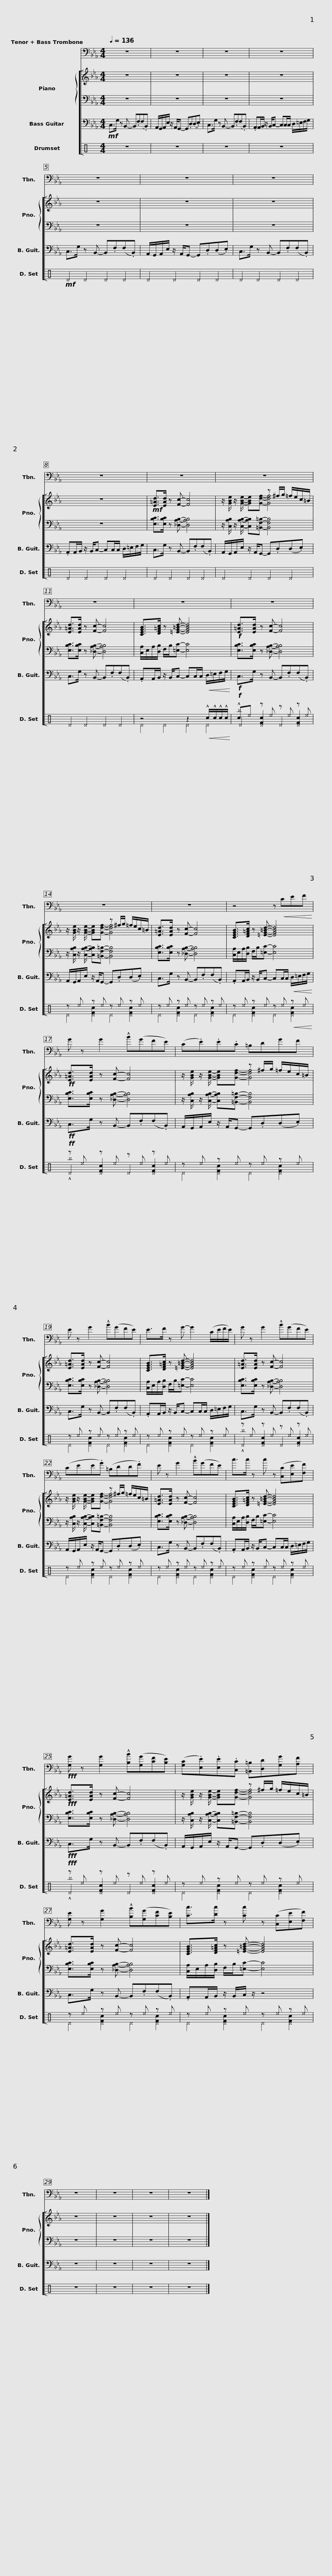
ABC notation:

X:1
%%score 1 [ { ( 2 4 ) | 3 } 5 ( 6 7 8 ) ]
L:1/8
Q:1/4=136
M:4/4
I:linebreak $
K:Eb
V:1 bass
V:2 treble
V:4 treble
V:3 bass
V:5 bass transpose=-12
V:6 perc
K:none
V:7 perc
K:none
V:8 perc
K:none
V:1
 z8 | z8 |$ z8 | z8 |$ z8 | %5
 z8 |$ z8 | z8 |$ z8 | z8 |$ %10
 z8 | z8 |$ z8 | z8 |$ z8 | %15
 z4 z!<(! CEF!<)! |$ G z G2 !^!B(GFE) | (C.E).E.C =B,DGF |$ E z G2 !^!B(GFE) | E>F z G- G2 (C/E/F/E/) |$ %20
 G z G2 !^!B(GFE) | (CEE.G) (=B,DD.F) |$ E z G2 !^!B(GFE) | c>c z c z ([C,C][E,E][F,F]) |$!fff! [G,G] z [G,G]2 !^![B,B]([G,G][CF][B,E]) | %25
 ([G,C].[E,E]).[E,E].[C,C] [=B,,=B,][D,D][G,G][A,F] |$ [G,E] z [G,G]2 !^![B,B]([G,G][CF][B,E]) | [Cc]>[Dc] z [Cc] z ([C,C][E,E][F,F]) | z8 | z8 | %30
 z8 | z8 |] %32
V:2
 z8 | z8 |$ z8 | z8 |$ z8 | %5
 z8 |$ z8 | z8 |$!mf! [E=Ad]>[EAd] z [Fc]- [Fc]4 | z/ x/ x/ x/ x x z ^f/g/ =f/e/c/=B/ |$ %10
 [E=Ad]>[EAd] z [Fc]- [Fc]4 | [CEGB]>[DF=Ac] z [=EG=Bd]- [EGBd]4 |$!f! [E=Ad]>[EAd] z [Fc]- [Fc]4 | z/ x/ x/ x/ x x z ^f/g/ =f/e/c/=B/ |$ [E=Ad]>[EAd] z [Fc]- [Fc]4 | %15
 [CEGB]>[DF=Ac] z [=EG=Bd]- [EGBd]4 |$!ff! [E=Ad]>[EAd] z [Fc]- [Fc]4 | z/ x/ x/ x/ x x z ^f/g/ =f/e/c/=B/ |$ [E=Ad]>[EAd] z [Fc]- [Fc]4 | [CEGB]>[DF=Ac] z [=EG=Bd]- [EGBd]4 |$ %20
 [E=Ad]>[EAd] z [Fc]- [Fc]4 | z/ x/ x/ x/ x x z ^f/g/ =f/e/c/=B/ |$ [E=Ad]>[EAd] z [Fc]- [Fc]4 | [CEGB]>[DF=Ac] z [=EG=Bd]- [EGBd]4 |$!fff! [E=Ad]>[EAd] z [Fc]- [Fc]4 | %25
 z/ x/ x/ x/ x x z ^f/g/ =f/e/c/=B/ |$ [E=Ad]>[EAd] z [Fc]- [Fc]4 | [CEGB]>[DF=Ac] z [=EG=Bd]- [EGBd]4 | z8 | z8 | %30
 z8 | z8 |] %32
V:3
 z8 | z8 |$ z8 | z8 |$ z8 | %5
 z8 |$ z8 | z8 |$ [E,B,C]>[E,B,C] z [_D,A,B,]- [D,A,B,]4 | z/ [C,A,B,]/ z/ [C,A,B,]/- [C,A,B,][=B,,F,=B,]- [B,,F,B,]4 |$ %10
 [E,B,C]>[E,B,C] z [_D,A,B,]- [D,A,B,]4 | [C,A,]/E,/A,/[D,B,]/ F,/B,/[=E,C]- [E,C]4 |$ [E,B,C]>[E,B,C] z [_D,A,B,]- [D,A,B,]4 | z/ [C,A,B,]/ z/ [C,A,B,]/- [C,A,B,][=B,,F,=B,]- [B,,F,B,]4 |$ [E,B,C]>[E,B,C] z [_D,A,B,]- [D,A,B,]4 | %15
 [C,A,]/E,/A,/[D,B,]/ F,/B,/[=E,C]- [E,C]4 |$ [E,B,C]>[E,B,C] z [_D,A,B,]- [D,A,B,]4 | z/ [C,A,B,]/ z/ [C,A,B,]/- [C,A,B,][=B,,F,=B,]- [B,,F,B,]4 |$ [E,B,C]>[E,B,C] z [_D,A,B,]- [D,A,B,]4 | [C,A,]/E,/A,/[D,B,]/ F,/B,/[=E,C]- [E,C]4 |$ %20
 [E,B,C]>[E,B,C] z [_D,A,B,]- [D,A,B,]4 | z/ [C,A,B,]/ z/ [C,A,B,]/- [C,A,B,][=B,,F,=B,]- [B,,F,B,]4 |$ [E,B,C]>[E,B,C] z [_D,A,B,]- [D,A,B,]4 | [C,A,]/E,/A,/[D,B,]/ F,/B,/[=E,C]- [E,C]4 |$ [E,B,C]>[E,B,C] z [_D,A,B,]- [D,A,B,]4 | %25
 z/ [C,A,B,]/ z/ [C,A,B,]/- [C,A,B,][=B,,F,=B,]- [B,,F,B,]4 |$ [E,B,C]>[E,B,C] z [_D,A,B,]- [D,A,B,]4 | [C,A,]/E,/A,/[D,B,]/ F,/B,/[=E,C]- [E,C]4 | z8 | z8 | %30
 z8 | z8 |] %32
V:4
 x8 | x8 |$ x8 | x8 |$ x8 | %5
 x8 |$ x8 | x8 |$ x8 | x/ [GBe]/ z/ [GBe]/- [GBe][Gdf]- [Gdf]4 |$ %10
 x8 | x8 |$ x8 | x/ [GBe]/ z/ [GBe]/- [GBe][Gdf]- [Gdf]4 |$ x8 | %15
 x8 |$ x8 | x/ [GBe]/ z/ [GBe]/- [GBe][Gdf]- [Gdf]4 |$ x8 | x8 |$ %20
 x8 | x/ [GBe]/ z/ [GBe]/- [GBe][Gdf]- [Gdf]4 |$ x8 | x8 |$ x8 | %25
 x/ [GBe]/ z/ [GBe]/- [GBe][Gdf]- [Gdf]4 |$ x8 | x8 | x8 | x8 | %30
 x8 | x8 |] %32
V:5
!mf! C,>G, z B,,- B,,.F,(F,.B,,) | A,,/G,,/A,,/E,/ z/ A,,/G,,- G,,.D,(D,.E,) |$ C,>G, z B,,- B,,.F,(F,.B,,) | .A,,A,,/B,,/ z/ B,,/C,- C,C,/C,/ D,/=E,/F,/G,/ |$ C,>G, z B,,- B,,.F,(F,.B,,) | %5
 A,,/G,,/A,,/E,/ z/ A,,/G,,- G,,.D,(D,.E,) |$ C,>G, z B,,- B,,.F,(F,.B,,) | .A,,A,,/B,,/ z/ B,,/C,- C,C,/C,/ D,/=E,/F,/G,/ |$ C,>G, z B,,- B,,.F,(F,.B,,) | A,,/G,,/A,,/E,/ z/ A,,/G,,- G,,.D,(D,.E,) |$ %10
 C,>G, z B,,- B,,.F,(F,.B,,) | .A,,A,,/B,,/ z/ B,,/C,- C,C,/C,/!<(! D,/=E,/F,/G,/!<)! |$!f! C,>G, z B,,- B,,.F,(F,.B,,) | A,,/G,,/A,,/E,/ z/ A,,/G,,- G,,.D,(D,.E,) |$ C,>G, z B,,- B,,.F,(F,.B,,) | %15
 .A,,A,,/B,,/ z/ B,,/C,- C,C,/C,/!<(! D,/=E,/F,/G,/!<)! |$!ff! C,>G, z B,,- B,,.F,(F,.B,,) | A,,/G,,/A,,/E,/ z/ A,,/G,,- G,,.D,(D,.E,) |$ C,>G, z B,,- B,,.F,(F,.B,,) | .A,,A,,/B,,/ z/ B,,/C,- C,C,/C,/ D,/=E,/F,/G,/ |$ %20
 C,>G, z B,,- B,,.F,(F,.B,,) | A,,/G,,/A,,/E,/ z/ A,,/G,,- G,,.D,(D,.E,) |$ C,>G, z B,,- B,,.F,(F,.B,,) | .A,,A,,/B,,/ z/ B,,/C,- C,C,/C,/ D,/=E,/F,/G,/ |$!fff! C,>G, z B,,- B,,.F,(F,.B,,) | %25
 A,,/G,,/A,,/E,/ z/ A,,/G,,- G,,.D,(D,.E,) |$ C,>G, z B,,- B,,.F,(F,.B,,) | .A,,A,,/B,,/ z/ B,,/C,/ z/ z4 | z8 | z8 | %30
 z8 | z8 |] %32
V:6
[K:C] z8 | z8 |$ z8 | z8 |$!mf! ^D2 ^D2 ^D2 ^D2 | %5
 ^D2 ^D2 ^D2 ^D2 |$ ^D2 ^D2 ^D2 ^D2 | ^D2 ^D2 ^D2 ^D2 |$ ^D2 ^D2 ^D2 ^D2 | ^D2 ^D2 ^D2 ^D2 |$ %10
 ^D2 ^D2 ^D2 ^D2 | z4 z2!<(! !^!c/!^!c/!^!c/!^!c/!<)! |$!f! !^!c^e z ^e z ^e z ^e | z ^e z ^e z ^e z ^e |$ z ^e z ^e z ^e z ^e | %15
 z ^e z ^e z ^e!<(! z ^e!<)! |$!ff! z ^e z ^e z ^e z ^e | z ^e z ^e z ^e z ^e |$ z ^e z ^e z ^e z ^e | z ^e z ^e z ^e z ^e |$ %20
 z ^e z ^e z ^e z ^e | z ^e z ^e z ^e z ^e |$ z ^e z ^e z ^e z ^e | z ^e z ^e z ^e z ^e |$!fff! z ^e z ^e z ^e z ^e | %25
 z ^e z ^e z ^e z ^e |$ z ^e z ^e z ^e z ^e | z ^e z ^e z ^e z ^e | z8 | z8 | %30
 z8 | z8 |] %32
V:7
[K:C] x8 | x8 |$ x8 | x8 |$ x8 | %5
 x8 |$ x8 | x8 |$ x8 | x8 |$ %10
 x8 | ^D2 ^D2 ^D2 ^D2 |$ ^D2 [^DFc]2 ^D2 [^DFc]2 | ^D2 [^DFc]2 ^D2 [^DFc]2 |$ ^D2 [^DFc]2 ^D2 [^DFc]2 | %15
 ^D2 [^DFc]2 ^D2 [^DFc]2 |$ ^D2 [^DFc]2 ^D2 [^DFc]2 | ^D2 [^DFc]2 ^D2 [^DFc]2 |$ ^D2 [^DFc]2 ^D2 [^DFc]2 | ^D2 [^DFc]2 ^D2 [^DFc]2 |$ %20
 ^D2 [^DFc]2 ^D2 [^DFc]2 | ^D2 [^DFc]2 ^D2 [^DFc]2 |$ ^D2 [^DFc]2 ^D2 [^DFc]2 | ^D2 [^DFc]2 ^D2 [^DFc]2 |$ ^D2 [^DFc]2 ^D2 [^DFc]2 | %25
 ^D2 [^DFc]2 ^D2 [^DFc]2 |$ ^D2 [^DFc]2 ^D2 [^DFc]2 | ^D2 [^DFc]2 ^D2 [^DFc]2 | x8 | x8 | %30
 x8 | x8 |] %32
V:8
[K:C] x8 | x8 |$ x8 | x8 |$ x8 | %5
 x8 |$ x8 | x8 |$ x8 | x8 |$ %10
 x8 | x8 |$ ^b8 | x8 |$ x8 | %15
 x8 |$ !^!^b8 | x8 |$ x8 | x8 |$ %20
 !^!^b8 | x8 |$ x8 | x8 |$ !^!^b8 | %25
 x8 |$ x8 | x8 | x8 | x8 | %30
 x8 | x8 |] %32
